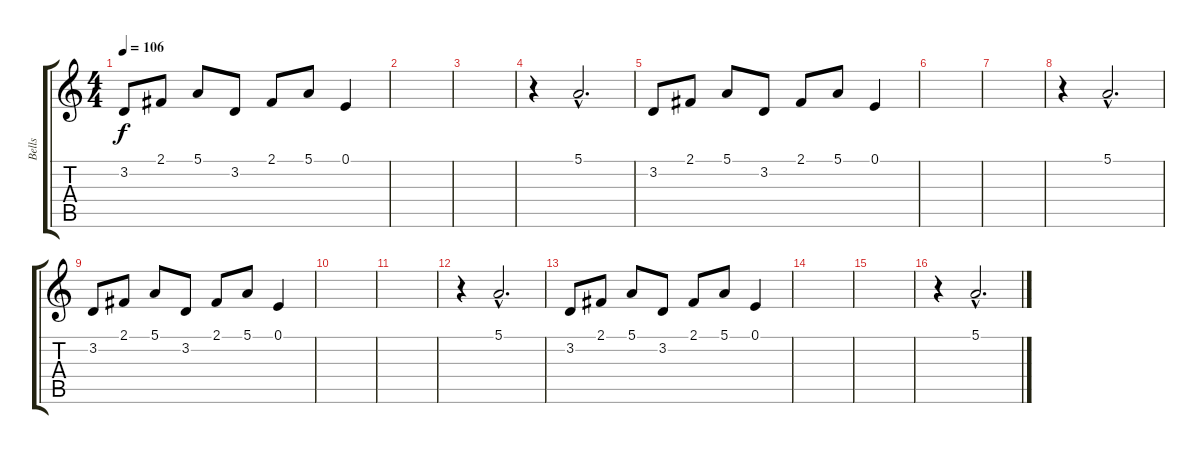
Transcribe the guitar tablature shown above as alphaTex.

\track ("Bells" "Bells") {instrument glockenspiel}
\staff {score tabs}
\tuning (E4 B3 G3 D3 A2 E2) {hide}
\ts (4 4)
\tempo 106
\clef g2
\ks c
3.2.8{dy f} 2.1.8 5.1.8 3.2.8 2.1.8 5.1.8 0.1.4 |
|
|
r.4 5.1{hac}.2{d} |
3.2.8 2.1.8 5.1.8 3.2.8 2.1.8 5.1.8 0.1.4 |
|
|
r.4 5.1{hac}.2{d} |
3.2.8 2.1.8 5.1.8 3.2.8 2.1.8 5.1.8 0.1.4 |
|
|
r.4 5.1{hac}.2{d} |
3.2.8 2.1.8 5.1.8 3.2.8 2.1.8 5.1.8 0.1.4 |
|
|
r.4 5.1{hac}.2{d}
